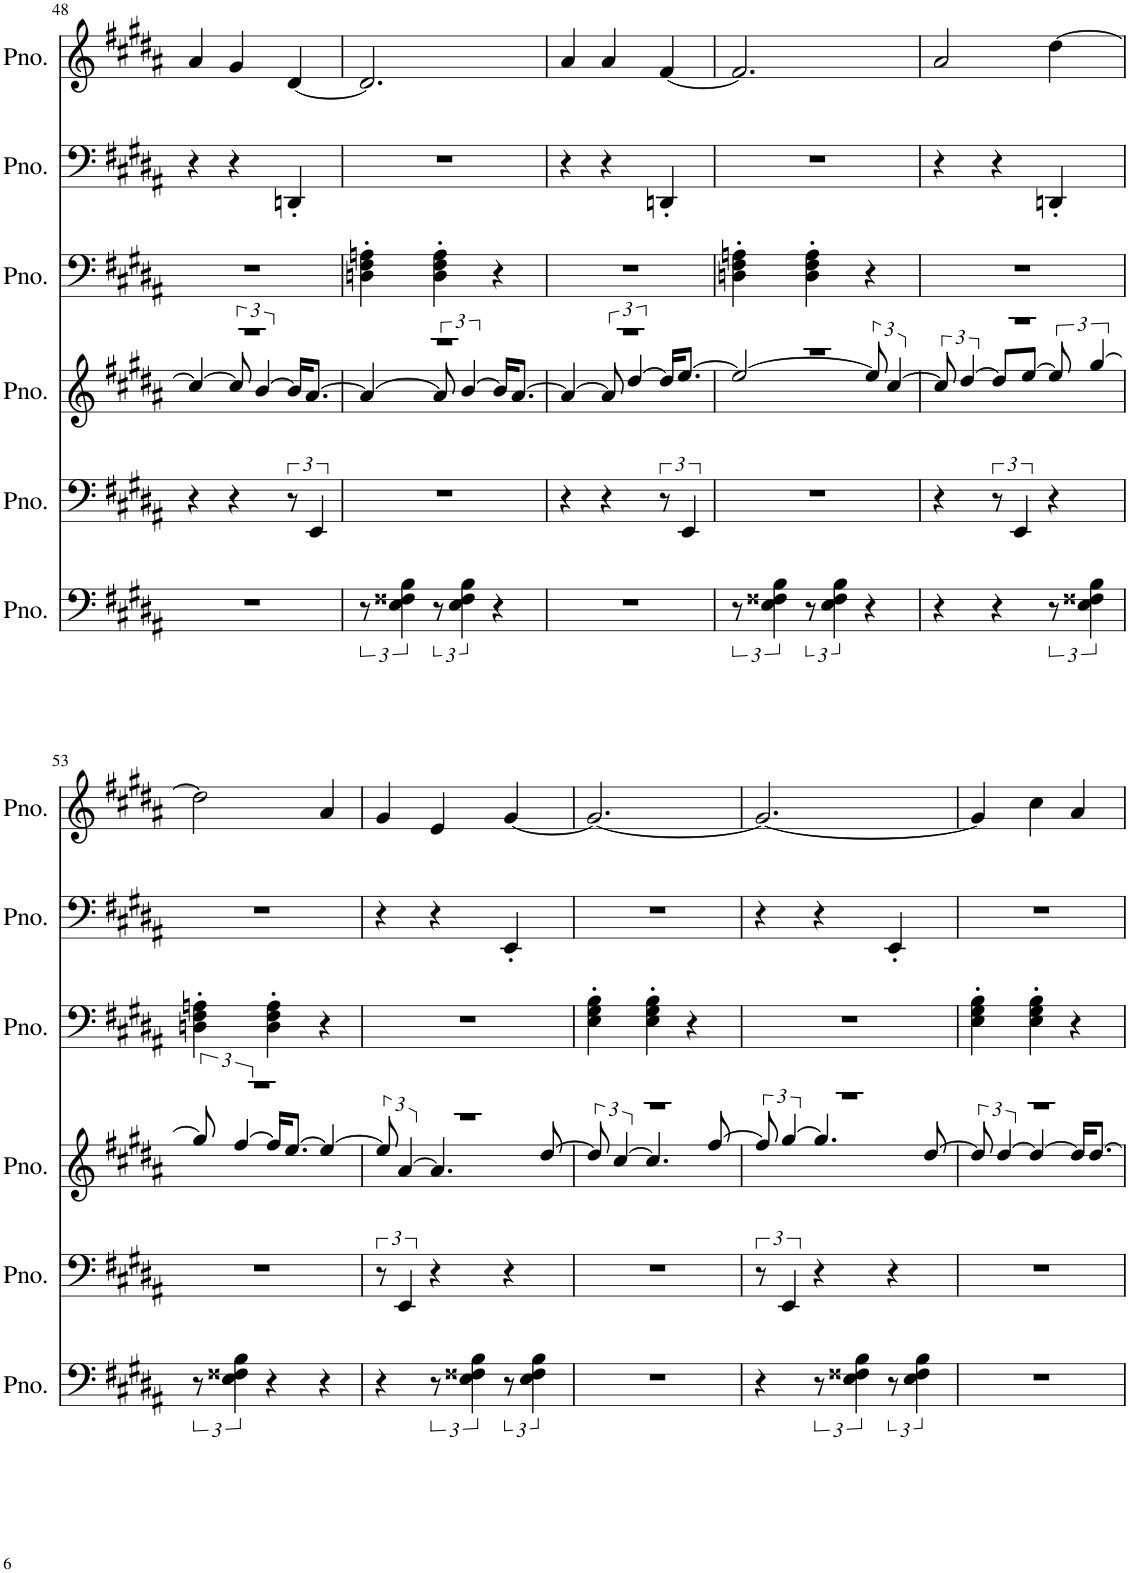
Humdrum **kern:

**kern	**kern	**kern	**kern	**kern	**kern
*part6	*part5	*part4	*part3	*part2	*part1
*staff6	*staff5	*staff4	*staff3	*staff2	*staff1
*I"Piano	*I"Piano	*I"Piano	*I"Piano	*I"Piano	*I"Piano
*I'Pno.	*I'Pno.	*I'Pno.	*I'Pno.	*I'Pno.	*I'Pno.
!!LO:PB:g=z
*clefF4	*clefF4	*clefG2	*clefF4	*clefF4	*clefG2
*k[f#c#g#d#a#]	*k[f#c#g#d#a#]	*k[f#c#g#d#a#]	*k[f#c#g#d#a#]	*k[f#c#g#d#a#]	*k[f#c#g#d#a#]
*M3/4	*M3/4	*M3/4	*M3/4	*M3/4	*M3/4
=48	=48	=48	=48	=48	=48
*	*	*^	*	*	*
2.r	4r	2.r	4cc#/_	2.r	4r	4a#/
.	4r	.	12cc#/]	.	4r	4g#/
.	.	.	[6b/	.	.	.
.	12r	.	16b/KL]	.	4DDn'/	[4d#/
.	.	.	[8.a#/J	.	.	.
.	6EE/	.	.	.	.	.
=49	=49	=49	=49	=49	=49	=49
12r	2.r	2.r	4a#/_	4Dn\' 4F#\' 4An\'	2.r	2.d#/]
6E\ 6F##X\ 6B\	.	.	.	.	.	.
12r	.	.	12a#/]	4D\' 4F#\' 4A\'	.	.
6E\ 6F##\ 6B\	.	.	[6b/	.	.	.
4r	.	.	16b/KL]	4r	.	.
.	.	.	[8.a#/J	.	.	.
=50	=50	=50	=50	=50	=50	=50
2.r	4r	2.r	4a#/_	2.r	4r	4a#/
.	4r	.	12a#/]	.	4r	4a#/
.	.	.	[6dd#/	.	.	.
.	12r	.	16dd#/KL]	.	4DDn'/	[4f#/
.	.	.	[8.ee/J	.	.	.
.	6EE/	.	.	.	.	.
=51	=51	=51	=51	=51	=51	=51
12r	2.r	2.r	2ee/_	4Dn\' 4F#\' 4An\'	2.r	2.f#/]
6E\ 6F##X\ 6B\	.	.	.	.	.	.
12r	.	.	.	4D\' 4F#\' 4A\'	.	.
6E\ 6F##\ 6B\	.	.	.	.	.	.
4r	.	.	12ee/]	4r	.	.
.	.	.	[6cc#/	.	.	.
=52	=52	=52	=52	=52	=52	=52
4r	4r	2.r	12cc#/]	2.r	4r	2a#/
.	.	.	[6dd#/	.	.	.
4r	12r	.	8dd#/L]	.	4r	.
.	6EE/	.	.	.	.	.
.	.	.	[8ee/J	.	.	.
12r	4r	.	12ee/]	.	4DDn'/	[4dd#\
6E\ 6F##X\ 6B\	.	.	[6gg#/	.	.	.
!!LO:LB:g=z
=53	=53	=53	=53	=53	=53	=53
12r	2.r	2.r	12gg#/]	4Dn\' 4F#\' 4An\'	2.r	2dd#\]
6E\ 6F##X\ 6B\	.	.	[6ff#/	.	.	.
4r	.	.	16ff#/KL]	4D\' 4F#\' 4A\'	.	.
.	.	.	[8.ee/J	.	.	.
4r	.	.	4ee/_	4r	.	4a#/
=54	=54	=54	=54	=54	=54	=54
4r	12r	2.r	12ee/]	2.r	4r	4g#/
.	6EE/	.	[6a#/	.	.	.
12r	4r	.	4.a#/]	.	4r	4e/
6E\ 6F##X\ 6B\	.	.	.	.	.	.
12r	4r	.	.	.	4EE'/	[4g#/
6E\ 6F##\ 6B\	.	.	.	.	.	.
.	.	.	[8dd#/	.	.	.
=55	=55	=55	=55	=55	=55	=55
2.r	2.r	2.r	12dd#/]	4E\' 4G#\' 4B\'	2.r	2.g#/_
.	.	.	[6cc#/	.	.	.
.	.	.	4.cc#/]	4E\' 4G#\' 4B\'	.	.
.	.	.	.	4r	.	.
.	.	.	[8ff#/	.	.	.
=56	=56	=56	=56	=56	=56	=56
4r	12r	2.r	12ff#/]	2.r	4r	2.g#/_
.	6EE/	.	[6gg#/	.	.	.
12r	4r	.	4.gg#/]	.	4r	.
6E\ 6F##X\ 6B\	.	.	.	.	.	.
12r	4r	.	.	.	4EE'/	.
6E\ 6F##\ 6B\	.	.	.	.	.	.
.	.	.	[8dd#/	.	.	.
=57	=57	=57	=57	=57	=57	=57
2.r	2.r	2.r	4dd#/]	4E\' 4G#\' 4B\'	2.r	4g#/]
.	.	.	4dd#/_	4E\' 4G#\' 4B\'	.	4cc#\
.	.	.	16dd#/KL]	4r	.	4a#/
.	.	.	[8.dd#/J	.	.	.
*	*	*v	*v	*	*	*
=	=	=	=	=	=
*-	*-	*-	*-	*-	*-
